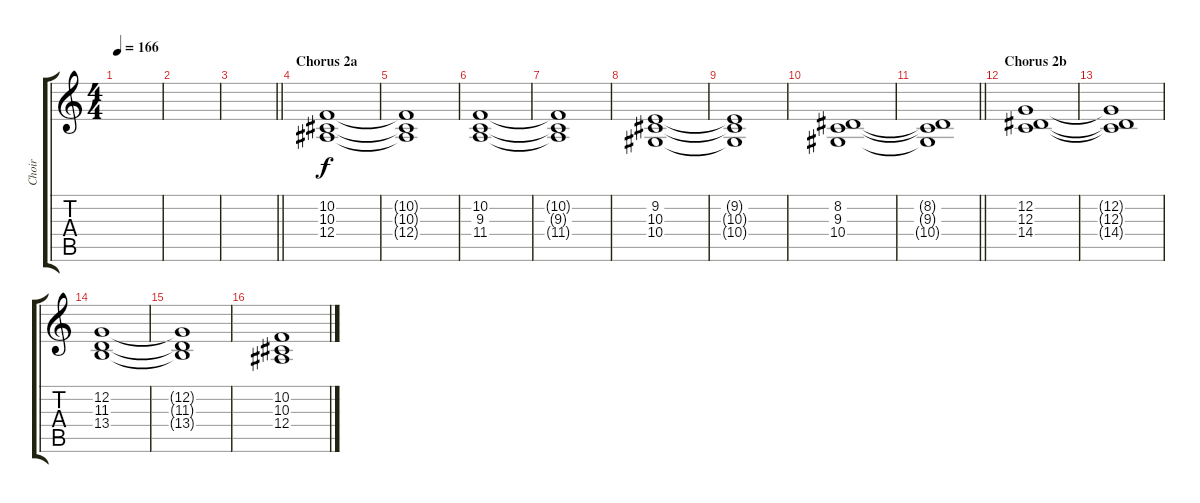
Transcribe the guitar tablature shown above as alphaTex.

\track ("Choir" "Choir") {instrument choiraahs}
\staff {score tabs}
\tuning (C4 G3 Eb3 Bb2 F2 C2) {hide}
\ts (4 4)
\tempo 166
\clef g2
\ks c
|
|
\barLineRight lightlight
|
\section ("" "Chorus 2a")
(10.2 10.3 12.4).1 |
(10.2{t} 10.3{t} 12.4{t}).1 |
(10.2 9.3 11.4).1 |
(10.2{t} 9.3{t} 11.4{t}).1 |
(9.2 10.3 10.4).1 |
(9.2{t} 10.3{t} 10.4{t}).1 |
(8.2 9.3 10.4).1 |
\barLineRight lightlight
(8.2{t} 9.3{t} 10.4{t}).1 |
\section ("" "Chorus 2b")
(12.2 12.3 14.4).1 |
(12.2{t} 12.3{t} 14.4{t}).1 |
(12.2 11.3 13.4).1 |
(12.2{t} 11.3{t} 13.4{t}).1 |
(10.2 10.3 12.4).1
